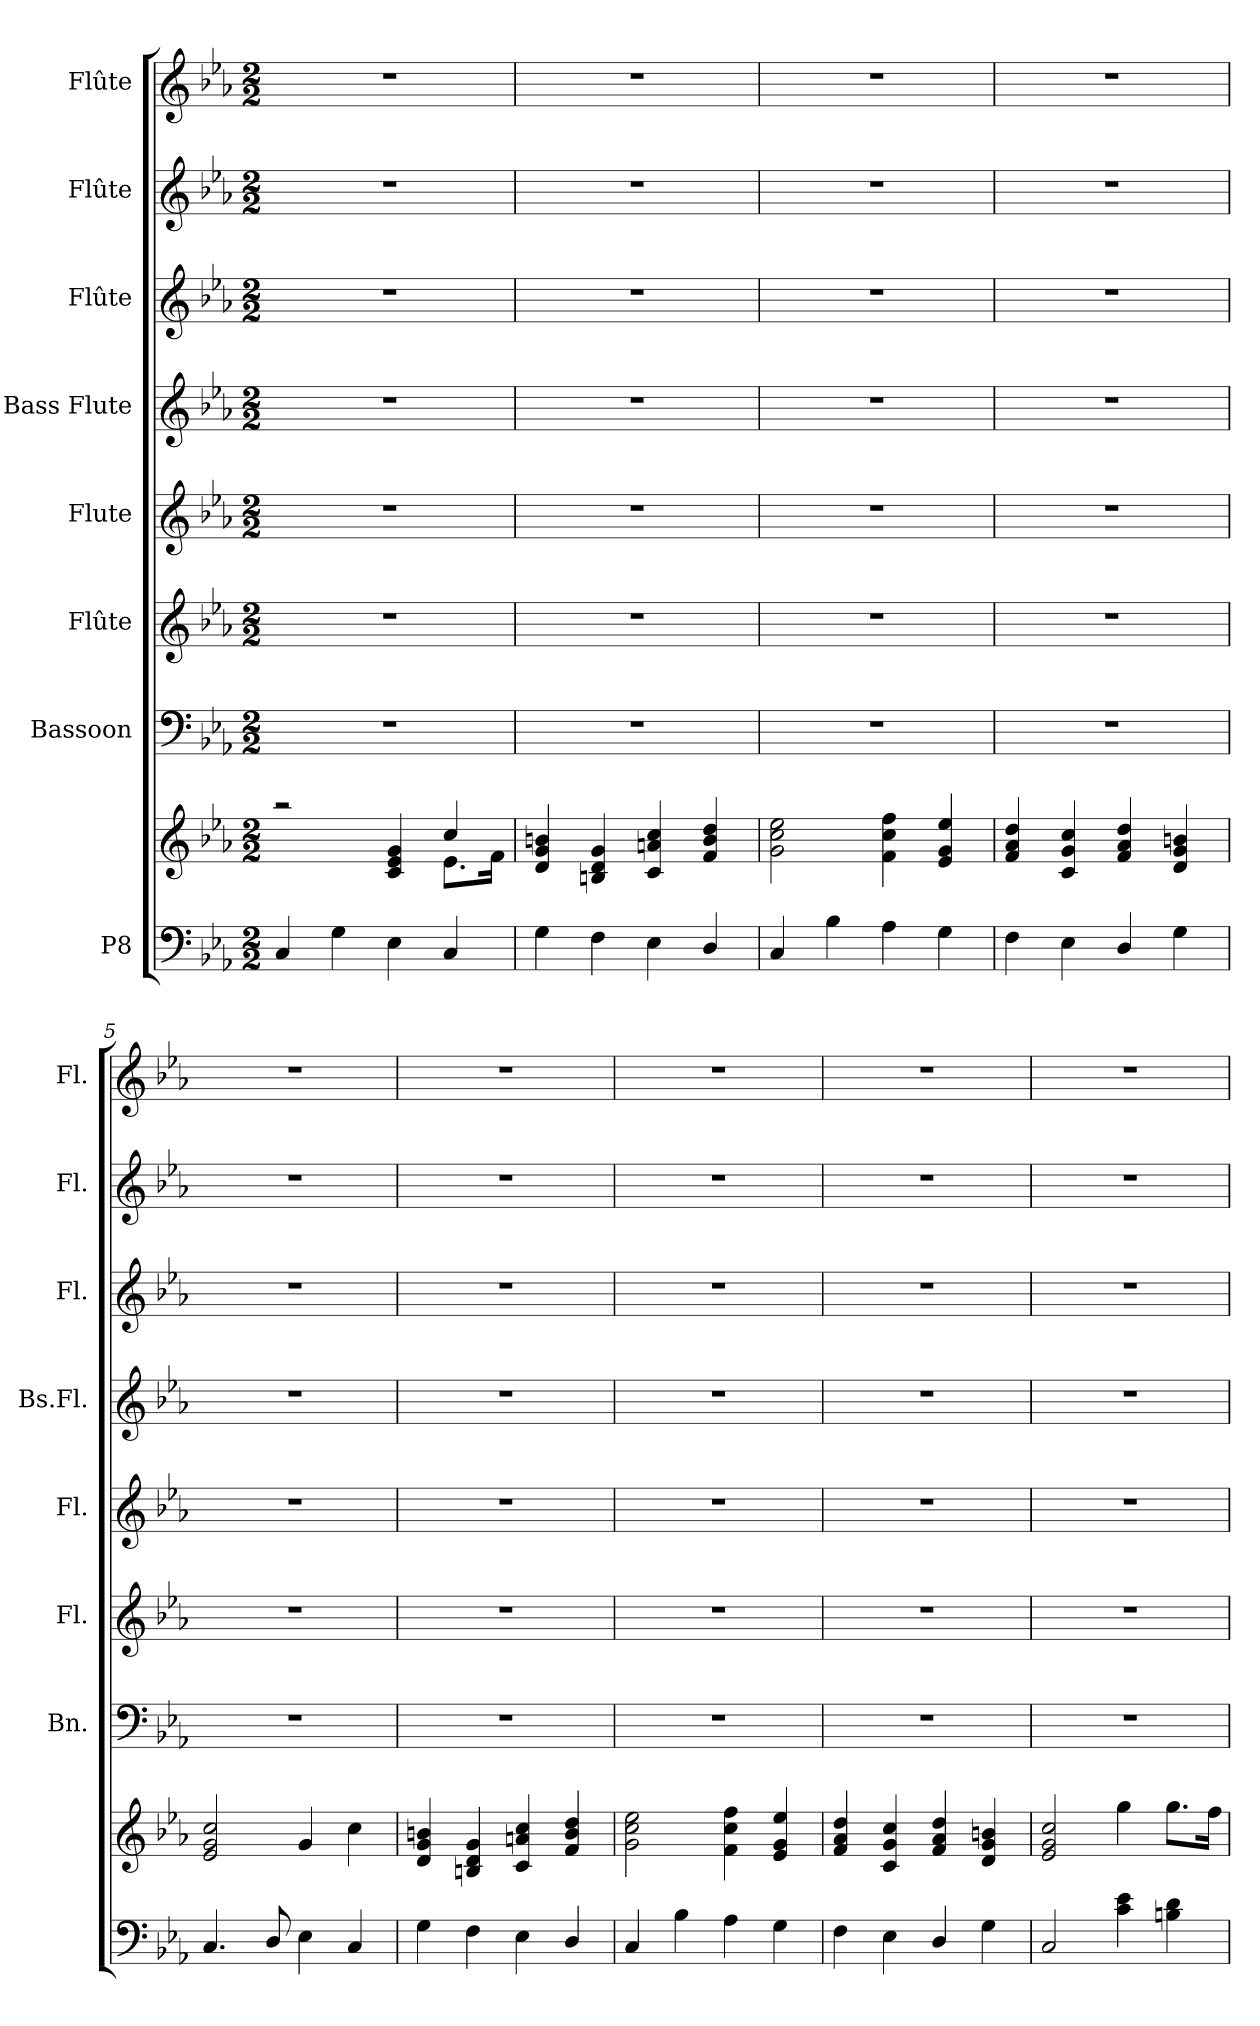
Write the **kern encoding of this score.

**kern	**kern	**kern	**kern	**kern	**kern	**kern	**kern	**kern
*part8	*part8	*part7	*part6	*part5	*part4	*part3	*part2	*part1
*staff9	*staff8	*staff7	*staff6	*staff5	*staff4	*staff3	*staff2	*staff1
*I"P8	*	*I"Bassoon	*I"Flûte	*I"Flute	*I"Bass Flute	*I"Flûte	*I"Flûte	*I"Flûte
*	*	*I'Bn.	*I'Fl.	*I'Fl.	*I'Bs.Fl.	*I'Fl.	*I'Fl.	*I'Fl.
*clefF4	*clefG2	*clefF4	*clefG2	*clefG2	*clefG2	*clefG2	*clefG2	*clefG2
*	*	*	*	*ITrd7c12	*ITrd7c12	*ITrd7c12	*	*
*k[b-e-a-]	*k[b-e-a-]	*k[b-e-a-]	*k[b-e-a-]	*k[b-e-a-]	*k[b-e-a-]	*k[b-e-a-]	*k[b-e-a-]	*k[b-e-a-]
*E-:	*E-:	*E-:	*E-:	*E-:	*E-:	*E-:	*E-:	*E-:
*M2/2	*M2/2	*M2/2	*M2/2	*M2/2	*M2/2	*M2/2	*M2/2	*M2/2
=1	=1	=1	=1	=1	=1	=1	=1	=1
*^	*^	*	*	*	*	*	*	*
4C/	1ryy	2raa	2.ryy	1r	1r	1r	1r	1r	1r	1r
4G\	.	.	.	.	.	.	.	.	.	.
4E-\	.	4c/ 4e-/ 4g/	.	.	.	.	.	.	.	.
4C/	.	8.e-\L	4cc/	.	.	.	.	.	.	.
.	.	16f\Jk	.	.	.	.	.	.	.	.
=2	=2	=2	=2	=2	=2	=2	=2	=2	=2	=2
4G\	1ryy	4d/ 4g/ 4bn/	1ryy	1r	1r	1r	1r	1r	1r	1r
4F\	.	4Bn/ 4d/ 4g/	.	.	.	.	.	.	.	.
4E-\	.	4c/ 4an/ 4cc/	.	.	.	.	.	.	.	.
4D/	.	4f/ 4b/ 4dd/	.	.	.	.	.	.	.	.
=3	=3	=3	=3	=3	=3	=3	=3	=3	=3	=3
4C/	1ryy	2g\ 2cc\ 2ee-\	1ryy	1r	1r	1r	1r	1r	1r	1r
4B-\	.	.	.	.	.	.	.	.	.	.
4A-\	.	4f\ 4cc\ 4ff\	.	.	.	.	.	.	.	.
4G\	.	4e-/ 4g/ 4ee-/	.	.	.	.	.	.	.	.
=4	=4	=4	=4	=4	=4	=4	=4	=4	=4	=4
4F\	1ryy	4f/ 4a-/ 4dd/	1ryy	1r	1r	1r	1r	1r	1r	1r
4E-\	.	4c/ 4g/ 4cc/	.	.	.	.	.	.	.	.
4D/	.	4f/ 4a-/ 4dd/	.	.	.	.	.	.	.	.
4G\	.	4d/ 4g/ 4bn/	.	.	.	.	.	.	.	.
=5	=5	=5	=5	=5	=5	=5	=5	=5	=5	=5
4.C/	1ryy	2e-/ 2g/ 2cc/	1ryy	1r	1r	1r	1r	1r	1r	1r
8D/	.	.	.	.	.	.	.	.	.	.
4E-\	.	4g/	.	.	.	.	.	.	.	.
4C/	.	4cc\	.	.	.	.	.	.	.	.
=6	=6	=6	=6	=6	=6	=6	=6	=6	=6	=6
4G\	1ryy	4d/ 4g/ 4bn/	1ryy	1r	1r	1r	1r	1r	1r	1r
4F\	.	4Bn/ 4d/ 4g/	.	.	.	.	.	.	.	.
4E-\	.	4c/ 4an/ 4cc/	.	.	.	.	.	.	.	.
4D/	.	4f/ 4b/ 4dd/	.	.	.	.	.	.	.	.
=7	=7	=7	=7	=7	=7	=7	=7	=7	=7	=7
4C/	1ryy	2g\ 2cc\ 2ee-\	1ryy	1r	1r	1r	1r	1r	1r	1r
4B-\	.	.	.	.	.	.	.	.	.	.
4A-\	.	4f\ 4cc\ 4ff\	.	.	.	.	.	.	.	.
4G\	.	4e-/ 4g/ 4ee-/	.	.	.	.	.	.	.	.
=8	=8	=8	=8	=8	=8	=8	=8	=8	=8	=8
4F\	1ryy	4f/ 4a-/ 4dd/	1ryy	1r	1r	1r	1r	1r	1r	1r
4E-\	.	4c/ 4g/ 4cc/	.	.	.	.	.	.	.	.
4D/	.	4f/ 4a-/ 4dd/	.	.	.	.	.	.	.	.
4G\	.	4d/ 4g/ 4bn/	.	.	.	.	.	.	.	.
=9	=9	=9	=9	=9	=9	=9	=9	=9	=9	=9
2C/	1ryy	2e-/ 2g/ 2cc/	1ryy	1r	1r	1r	1r	1r	1r	1r
4c\ 4e-\	.	4gg\	.	.	.	.	.	.	.	.
4Bn\ 4d\	.	8.gg\L	.	.	.	.	.	.	.	.
.	.	16ff\Jk	.	.	.	.	.	.	.	.
*v	*v	*	*	*	*	*	*	*	*	*
*	*v	*v	*	*	*	*	*	*	*
=	=	=	=	=	=	=	=	=
*-	*-	*-	*-	*-	*-	*-	*-	*-
